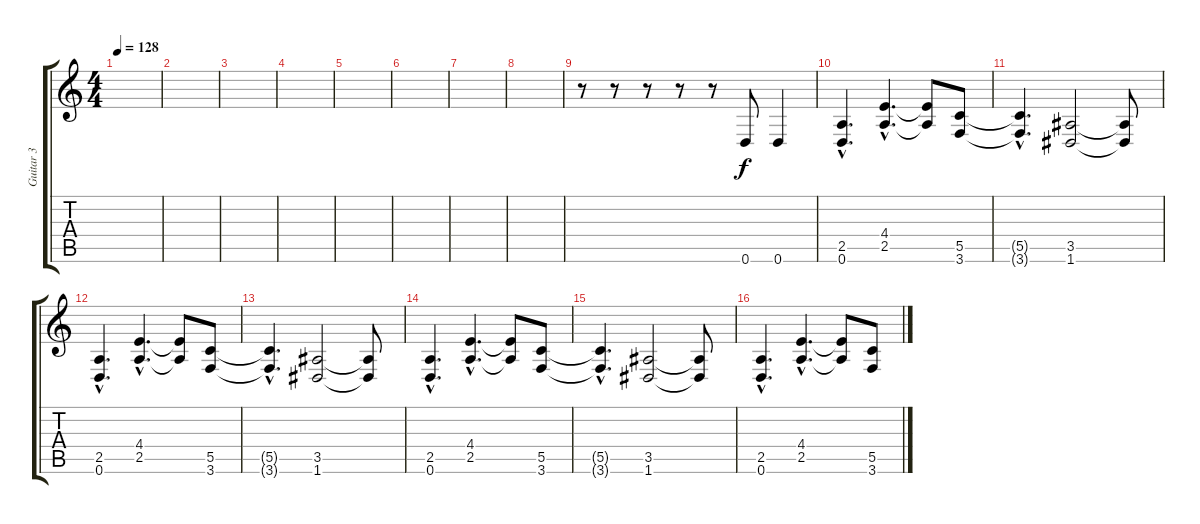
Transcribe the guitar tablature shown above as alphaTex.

\track ("Guitar 3" "Guitar 3") {instrument distortionguitar}
\staff {score tabs}
\tuning (D4 A3 F3 C3 G2 D2) {hide}
\ts (4 4)
\tempo 128
\clef g2
\ks c
|
|
|
|
|
|
|
|
r.8{balance 8} r.8 r.8 r.8 r.8 0.6.8 0.6.4 |
(2.5{hac} 0.6{hac}).4{d} (4.4{hac} 2.5{hac}).4{d} (4.4{t} 2.5{t}).8 (5.5 3.6).8 |
(5.5{hac t} 3.6{hac t}).4{d} (3.5 1.6).2 (3.5{t} 1.6{t}).8 |
(2.5{hac} 0.6{hac}).4{d} (4.4{hac} 2.5{hac}).4{d} (4.4{t} 2.5{t}).8 (5.5 3.6).8 |
(5.5{hac t} 3.6{hac t}).4{d} (3.5 1.6).2 (3.5{t} 1.6{t}).8 |
(2.5{hac} 0.6{hac}).4{d} (4.4{hac} 2.5{hac}).4{d} (4.4{t} 2.5{t}).8 (5.5 3.6).8 |
(5.5{hac t} 3.6{hac t}).4{d} (3.5 1.6).2 (3.5{t} 1.6{t}).8 |
(2.5{hac} 0.6{hac}).4{d} (4.4{hac} 2.5{hac}).4{d} (4.4{t} 2.5{t}).8 (5.5 3.6).8
